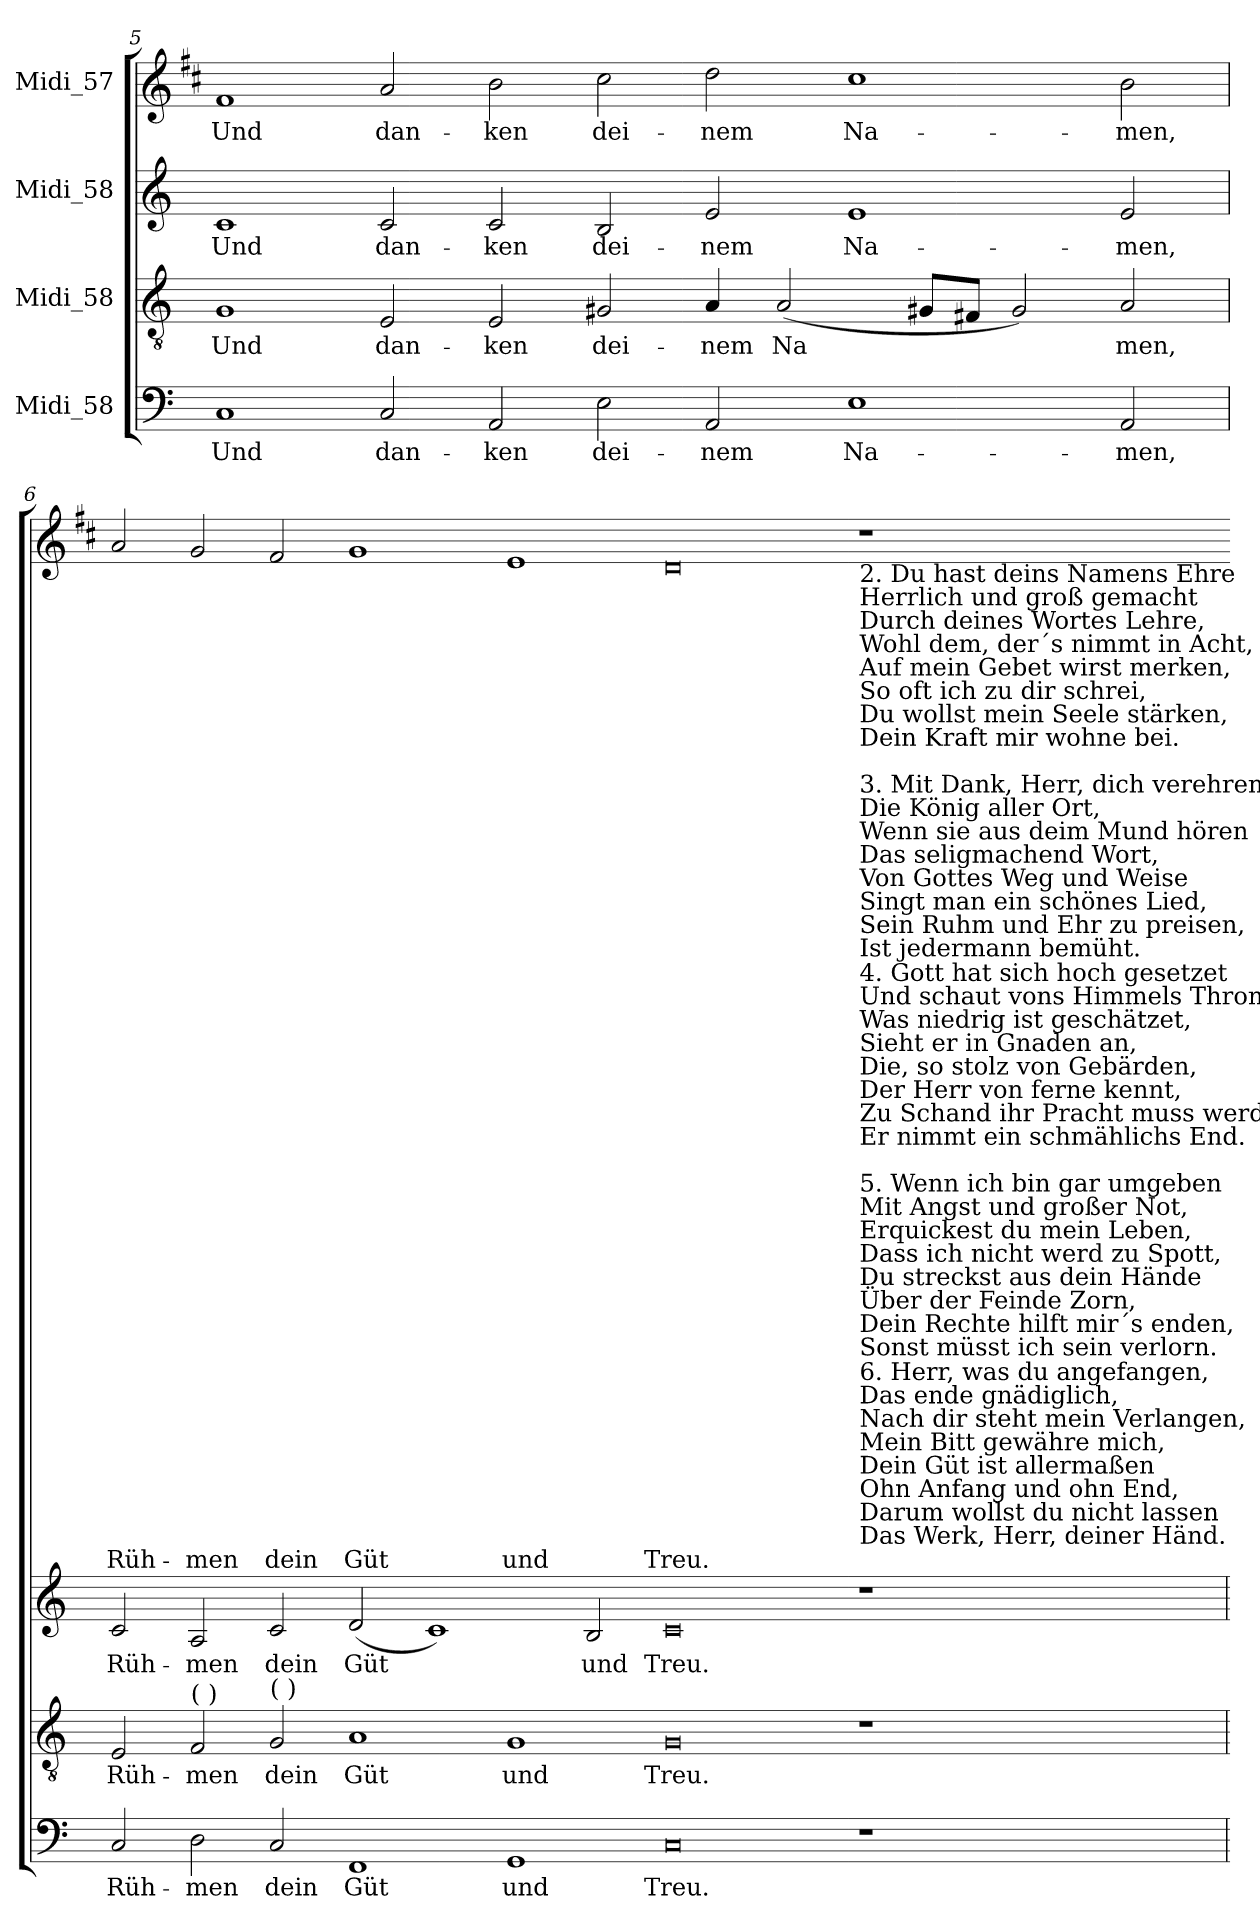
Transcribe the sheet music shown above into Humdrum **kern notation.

**kern	**text	**kern	**text	**kern	**text	**kern	**text
*part4	*part4	*part3	*part3	*part2	*part2	*part1	*part1
*staff4	*staff4	*staff3	*staff3	*staff2	*staff2	*staff1	*staff1
*I"Midi_58	*	*I"Midi_58	*	*I"Midi_58	*	*I"Midi_57	*
!!LO:LB:g=z
*clefF4	*	*clefGv2	*	*clefG2	*	*clefG2	*
*	*	*	*	*	*	*ITrd1c2	*
*k[]	*	*k[]	*	*k[]	*	*k[]	*
*C:	*	*C:	*	*C:	*	*C:	*
=5	=5	=5	=5	=5	=5	=5	=5
!	!LO:LY:b	!	!LO:LY:b	!	!LO:LY:b	!	!LO:LY:b
1C	Und	1G	Und	1c	Und	1e	Und
!	!LO:LY:b	!	!LO:LY:b	!	!LO:LY:b	!	!LO:LY:b
2C	dan-	2E	dan-	2c	dan-	2g	dan-
!	!LO:LY:b	!	!LO:LY:b	!	!LO:LY:b	!	!LO:LY:b
2AA	-ken	2E	-ken	2c	-ken	2a	-ken
!	!LO:LY:b	!	!LO:LY:b	!	!LO:LY:b	!	!LO:LY:b
2E	dei-	2G#X	dei-	2B	dei-	2b	dei-
!	!LO:LY:b	!	!LO:LY:b	!	!LO:LY:b	!	!LO:LY:b
2AA	-nem	4A	-nem	2e	-nem	2cc	-nem
!	!	!	!LO:LY:b	!	!	!	!
.	.	(<2A	Na	.	.	.	.
!	!LO:LY:b	!	!	!	!LO:LY:b	!	!LO:LY:b
1E	Na-	.	.	1e	Na-	1b	Na-
.	.	8G#XL	.	.	.	.	.
.	.	8F#J	.	.	.	.	.
.	.	2G#)	.	.	.	.	.
!	!LO:LY:b	!	!LO:LY:b	!	!LO:LY:b	!	!LO:LY:b
2AA	-men,	2A	men,	2e	-men,	2a	-men,
=6	=6	=6	=6	=6	=6	=6	=6
!	!LO:LY:b	!	!LO:LY:b	!	!LO:LY:b	!	!LO:LY:b
2C	Rüh-	2E	Rüh-	2c	Rüh-	2g	Rüh-
!	!	!LO:TX:a:t=(  )	!	!	!	!	!
!	!LO:LY:b	!	!LO:LY:b	!	!LO:LY:b	!	!LO:LY:b
2D	-men	2F	-men	2A	-men	2f	-men
!	!	!LO:TX:a:t=(  )	!	!	!	!	!
!	!LO:LY:b	!	!LO:LY:b	!	!LO:LY:b	!	!LO:LY:b
2C	dein	2G	dein	2c	dein	2e	dein
!	!LO:LY:b	!	!LO:LY:b	!	!LO:LY:b	!	!LO:LY:b
1FF	Güt	1A	Güt	(<2d	Güt	1f	Güt
.	.	.	.	1c)	.	.	.
!	!LO:LY:b	!	!LO:LY:b	!	!	!	!LO:LY:b
1GG	und	1G	und	.	.	1d	und
!	!	!	!	!	!LO:LY:b	!	!
.	.	.	.	2B	und	.	.
!	!LO:LY:b	!	!LO:LY:b	!	!LO:LY:b	!	!LO:LY:b
0C	Treu.	0G	Treu.	0c	Treu.	0c	Treu.
!!LO:LB:g=z
=7-	=7-	=7-	=7-	=7-	=7-	=7-	=7-
!	!	!	!	!	!	!LO:TX:b:t=2. Du hast deins Namens Ehre\nHerrlich und groß gemacht\nDurch deines Wortes Lehre,\nWohl dem, der´s nimmt in Acht,\nAuf mein Gebet wirst merken,\nSo oft ich zu dir schrei,\nDu wollst mein Seele stärken,\nDein Kraft mir wohne bei.\n\n3. Mit Dank, Herr, dich verehren\nDie König aller Ort,\nWenn sie aus deim Mund hören\nDas seligmachend Wort,\nVon Gottes Weg und Weise\nSingt man ein schönes Lied,\nSein Ruhm und Ehr zu preisen,\nIst jedermann bemüht.	!
!	!	!	!	!	!	!LO:TX:b:t=4. Gott hat sich hoch gesetzet\nUnd schaut vons Himmels Thron,\nWas niedrig ist geschätzet,\nSieht er in Gnaden an,\nDie, so stolz von Gebärden,\nDer Herr von ferne kennt,\nZu Schand ihr Pracht muss werden,\nEr nimmt ein schmählichs End.\n\n5. Wenn ich bin gar umgeben\nMit Angst und großer Not,\nErquickest du mein Leben,\nDass ich nicht werd zu Spott,\nDu streckst aus dein Hände\nÜber der Feinde Zorn,\nDein Rechte hilft mir´s enden,\nSonst müsst ich sein verlorn.	!
!	!	!	!	!	!	!LO:TX:b:t=6. Herr, was du angefangen,\nDas ende gnädiglich,\nNach dir steht mein Verlangen,\nMein Bitt gewähre mich,\nDein Güt ist allermaßen\nOhn Anfang und ohn End,\nDarum wollst du nicht lassen\nDas Werk, Herr, deiner Händ.	!
1r	.	1r	.	1r	.	1r	.
=	=-	=	=-	=	=-	=-	=-
*-	*-	*-	*-	*-	*-	*-	*-
